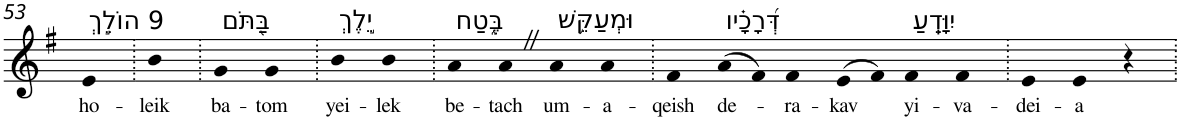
**kern	**text
*part1	*part1
*staff1	*staff1
*I"Piano	*
*I'Pno	*
!!LO:PB:g=z
*clefG2	*
*k[f#]	*
*G:	*
=53	=53
!LO:TX:a:t=9 הוֹלֵ֣ךְ	!
!	!LO:LY:b
4e	ho-
=54.	=54.
!	!LO:LY:b
4b	-leik
=55.	=55.
!LO:TX:a:t=בַּ֭תֹּם	!
!	!LO:LY:b
4g	ba-
!	!LO:LY:b
4g	-tom
=56.	=56.
!LO:TX:a:t=יֵ֣לֶךְ	!
!	!LO:LY:b
4b	yei-
!	!LO:LY:b
4b	-lek
=57.	=57.
!LO:TX:a:t=בֶּ֑טַח	!
!	!LO:LY:b
4a	be-
!	!LO:LY:b
4aZ	-tach
!LO:TX:a:t=וּמְעַקֵּ֥שׁ	!
!	!LO:LY:b
4a	um-
!	!LO:LY:b
4a	-a-
=58.	=58.
!	!LO:LY:b
4f#	-qeish
!LO:TX:a:t=דְּ֝רָכָ֗יו	!
!	!LO:LY:b
(>8a	de-
8f#)	.
!	!LO:LY:b
4f#	-ra-
!	!LO:LY:b
(>8e	-kav
8f#)	.
!LO:TX:a:t=יִוָּדֵֽעַ	!
!	!LO:LY:b
4f#	yi-
!	!LO:LY:b
4f#	-va-
=59.	=59.
!	!LO:LY:b
4e	-dei-
!	!LO:LY:b
4e	-a
4r	.
=.	=.
*-	*-
